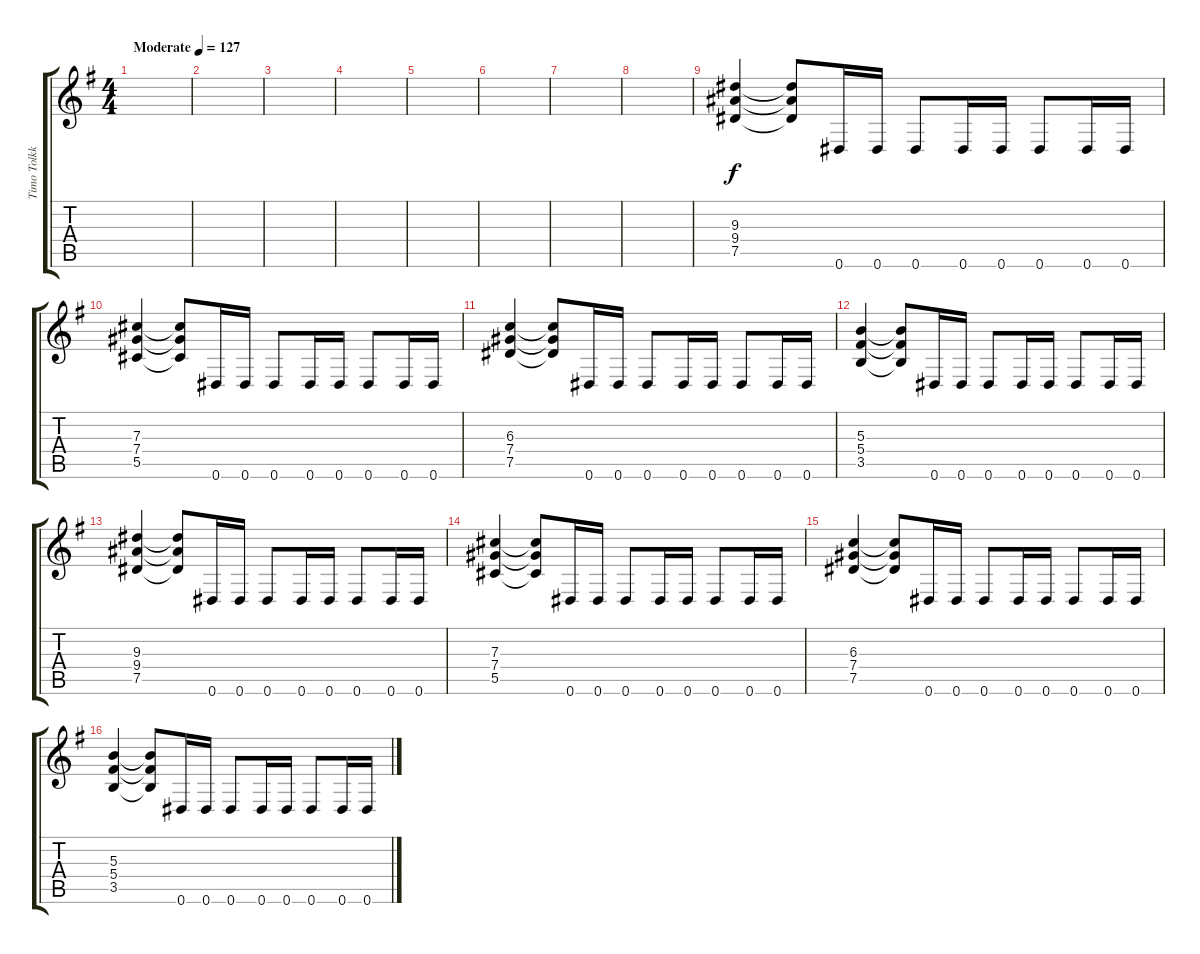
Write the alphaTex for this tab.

\track ("Timo Tolkki II" "Timo Tolkk") {instrument distortionguitar}
\staff {score tabs}
\tuning (Eb4 Bb3 Gb3 Db3 Ab2 Eb2) {hide}
\ts (4 4)
\tempo (127 "Moderate")
\clef g2
\ks g
|
|
|
|
|
|
|
|
(9.3 9.4 7.5).4 (9.3{t} 9.4{t} 7.5{t}).8 0.6.16 0.6.16 0.6.8 0.6.16 0.6.16 0.6.8 0.6.16 0.6.16 |
(7.3 7.4 5.5).4 (7.3{t} 7.4{t} 5.5{t}).8 0.6.16 0.6.16 0.6.8 0.6.16 0.6.16 0.6.8 0.6.16 0.6.16 |
(6.3 7.4 7.5).4 (6.3{t} 7.4{t} 7.5{t}).8 0.6.16 0.6.16 0.6.8 0.6.16 0.6.16 0.6.8 0.6.16 0.6.16 |
(5.3 5.4 3.5).4 (5.3{t} 5.4{t} 3.5{t}).8 0.6.16 0.6.16 0.6.8 0.6.16 0.6.16 0.6.8 0.6.16 0.6.16 |
(9.3 9.4 7.5).4 (9.3{t} 9.4{t} 7.5{t}).8 0.6.16 0.6.16 0.6.8 0.6.16 0.6.16 0.6.8 0.6.16 0.6.16 |
(7.3 7.4 5.5).4 (7.3{t} 7.4{t} 5.5{t}).8 0.6.16 0.6.16 0.6.8 0.6.16 0.6.16 0.6.8 0.6.16 0.6.16 |
(6.3 7.4 7.5).4 (6.3{t} 7.4{t} 7.5{t}).8 0.6.16 0.6.16 0.6.8 0.6.16 0.6.16 0.6.8 0.6.16 0.6.16 |
(5.3 5.4 3.5).4 (5.3{t} 5.4{t} 3.5{t}).8 0.6.16 0.6.16 0.6.8 0.6.16 0.6.16 0.6.8 0.6.16 0.6.16
